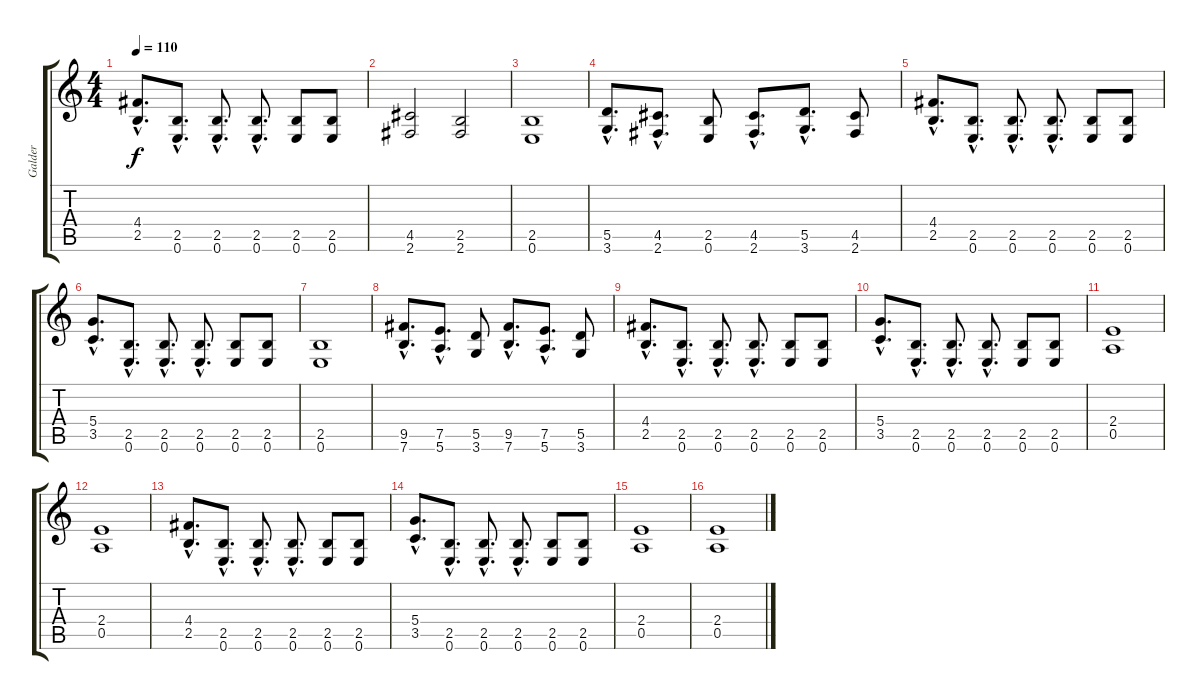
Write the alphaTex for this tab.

\track ("Galder" "Galder") {instrument distortionguitar}
\staff {score tabs}
\tuning (E4 B3 G3 D3 A2 E2) {hide}
\ts (4 4)
\tempo 110
\clef g2
\ks c
(4.4{hac} 2.5{hac}).8{d dy f} (2.5{hac} 0.6{hac}).8{d} (2.5{hac} 0.6{hac}).8{d} (2.5{hac} 0.6{hac}).8{d} (2.5 0.6).8 (2.5 0.6).8 |
(4.5 2.6).2 (2.5 2.6).2 |
(2.5 0.6).1 |
(5.5{hac} 3.6{hac}).8{d} (4.5{hac} 2.6{hac}).8{d} (2.5 0.6).8 (4.5{hac} 2.6{hac}).8{d} (5.5{hac} 3.6{hac}).8{d} (4.5 2.6).8 |
(4.4{hac} 2.5{hac}).8{d} (2.5{hac} 0.6{hac}).8{d} (2.5{hac} 0.6{hac}).8{d} (2.5{hac} 0.6{hac}).8{d} (2.5 0.6).8 (2.5 0.6).8 |
(5.4{hac} 3.5{hac}).8{d} (2.5{hac} 0.6{hac}).8{d} (2.5{hac} 0.6{hac}).8{d} (2.5{hac} 0.6{hac}).8{d} (2.5 0.6).8 (2.5 0.6).8 |
(2.5 0.6).1 |
(9.5{hac} 7.6{hac}).8{d} (7.5{hac} 5.6{hac}).8{d} (5.5 3.6).8 (9.5{hac} 7.6{hac}).8{d} (7.5{hac} 5.6{hac}).8{d} (5.5 3.6).8 |
(4.4{hac} 2.5{hac}).8{d} (2.5{hac} 0.6{hac}).8{d} (2.5{hac} 0.6{hac}).8{d} (2.5{hac} 0.6{hac}).8{d} (2.5 0.6).8 (2.5 0.6).8 |
(5.4{hac} 3.5{hac}).8{d} (2.5{hac} 0.6{hac}).8{d} (2.5{hac} 0.6{hac}).8{d} (2.5{hac} 0.6{hac}).8{d} (2.5 0.6).8 (2.5 0.6).8 |
(2.4 0.5).1 |
(2.4 0.5).1 |
(4.4{hac} 2.5{hac}).8{d} (2.5{hac} 0.6{hac}).8{d} (2.5{hac} 0.6{hac}).8{d} (2.5{hac} 0.6{hac}).8{d} (2.5 0.6).8 (2.5 0.6).8 |
(5.4{hac} 3.5{hac}).8{d} (2.5{hac} 0.6{hac}).8{d} (2.5{hac} 0.6{hac}).8{d} (2.5{hac} 0.6{hac}).8{d} (2.5 0.6).8 (2.5 0.6).8 |
(2.4 0.5).1 |
(2.4 0.5).1
